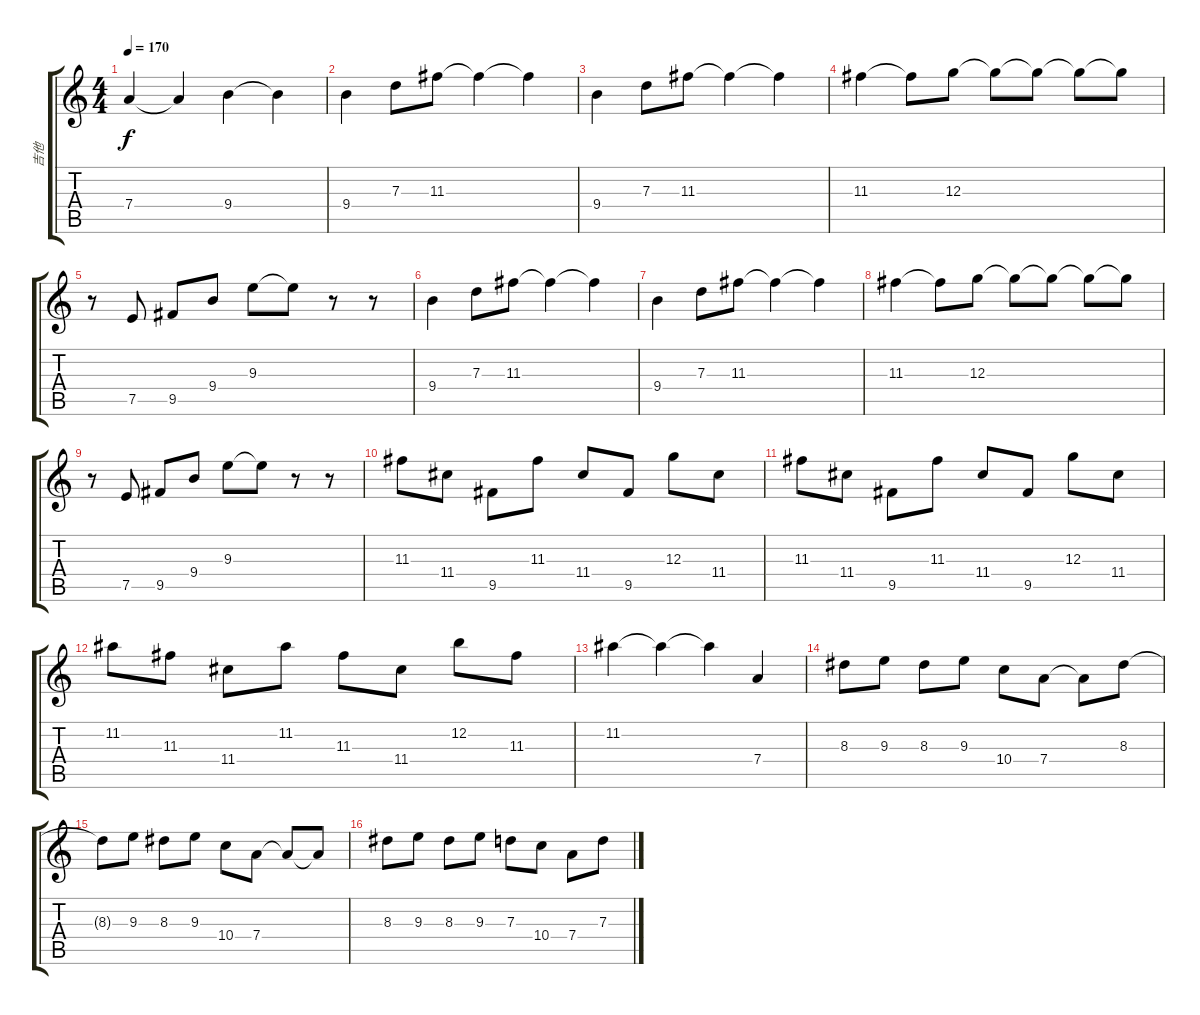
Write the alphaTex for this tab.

\track ("吉他" "吉他") {instrument overdrivenguitar}
\staff {score tabs}
\tuning (E4 B3 G3 D3 A2 E2) {hide}
\ts (4 4)
\tempo 170
\clef g2
\ks c
7.4{t}.4{dy f} 7.4{t}.4 9.4.4 9.4{t}.4 |
9.4.4 7.3.8 11.3.8 11.3{t}.4 11.3{t}.4 |
9.4.4 7.3.8 11.3.8 11.3{t}.4 11.3{t}.4 |
11.3.4 11.3{t}.8 12.3.8 12.3{t}.8 12.3{t}.8 12.3{t}.8 12.3{t}.8 |
r.8 7.5.8 9.5.8 9.4.8 9.3.8 9.3{t}.8 r.8 r.8 |
9.4.4 7.3.8 11.3.8 11.3{t}.4 11.3{t}.4 |
9.4.4 7.3.8 11.3.8 11.3{t}.4 11.3{t}.4 |
11.3.4 11.3{t}.8 12.3.8 12.3{t}.8 12.3{t}.8 12.3{t}.8 12.3{t}.8 |
r.8 7.5.8 9.5.8 9.4.8 9.3.8 9.3{t}.8 r.8 r.8 |
11.3.8 11.4.8 9.5.8 11.3.8 11.4.8 9.5.8 12.3.8 11.4.8 |
11.3.8 11.4.8 9.5.8 11.3.8 11.4.8 9.5.8 12.3.8 11.4.8 |
11.2.8 11.3.8 11.4.8 11.2.8 11.3.8 11.4.8 12.2.8 11.3.8 |
11.2.4 11.2{t}.4 11.2{t}.4 7.4.4 |
8.3.8 9.3.8 8.3.8 9.3.8 10.4.8 7.4.8 7.4{t}.8 8.3.8 |
8.3{t}.8 9.3.8 8.3.8 9.3.8 10.4.8 7.4.8 7.4{t}.8 7.4{t}.8 |
8.3.8 9.3.8 8.3.8 9.3.8 7.3.8 10.4.8 7.4.8 7.3.8
